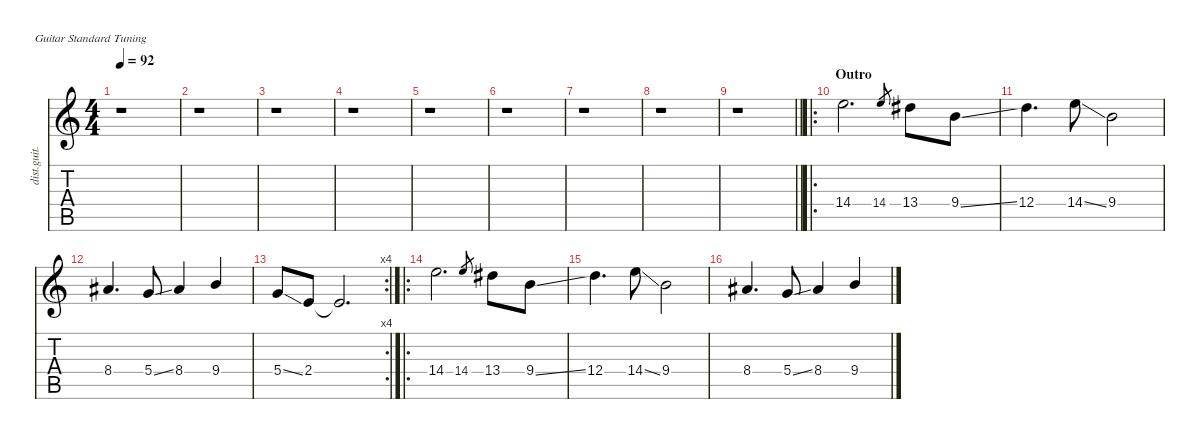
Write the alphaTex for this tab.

\defaultSystemsLayout 4
\hideDynamics
\bracketExtendMode nobrackets
\otherSystemsTrackNameOrientation horizontal
\track ("Distorded Guitar" "dist.guit.") {instrument distortionguitar}
\staff {score tabs}
\tuning (E4 B3 G3 D3 A2 E2)
\ts (4 4)
\tempo 92
\clef g2
\ks c
r.1{dy f beam Down} |
r.1{beam Down} |
r.1{beam Down} |
r.1{beam Down} |
r.1{beam Down} |
r.1{beam Down} |
r.1{beam Down} |
r.1{beam Down} |
\barLineRight lightlight
r.1{beam Down} |
\ro
\section ("" "Outro")
14.4.2{d dy fff beam Down} 14.4.8{gr dy mp beam Up} 13.4{acc #}.8{dy fff beam Down} 9.4{ss}.8{beam Down} |
12.4.4{d beam Down} 14.4{ss}.8{beam Down} 9.4.2{beam Down} |
8.4{acc #}.4{d beam Up} 5.4{ss}.8{beam Up} 8.4{acc #}.4{beam Up} 9.4.4{beam Up} |
\rc 4
5.4{ss}.8{beam Up} 2.4.8{beam Up} 2.4{t}.2{d dy f beam Up} |
\ro
14.4.2{d dy fff beam Down} 14.4.8{gr dy mp beam Up} 13.4{acc #}.8{dy fff beam Down} 9.4{ss}.8{beam Down} |
12.4.4{d beam Down} 14.4{ss}.8{beam Down} 9.4.2{beam Down} |
8.4{acc #}.4{d beam Up} 5.4{ss}.8{beam Up} 8.4{acc #}.4{beam Up} 9.4.4{beam Up}
